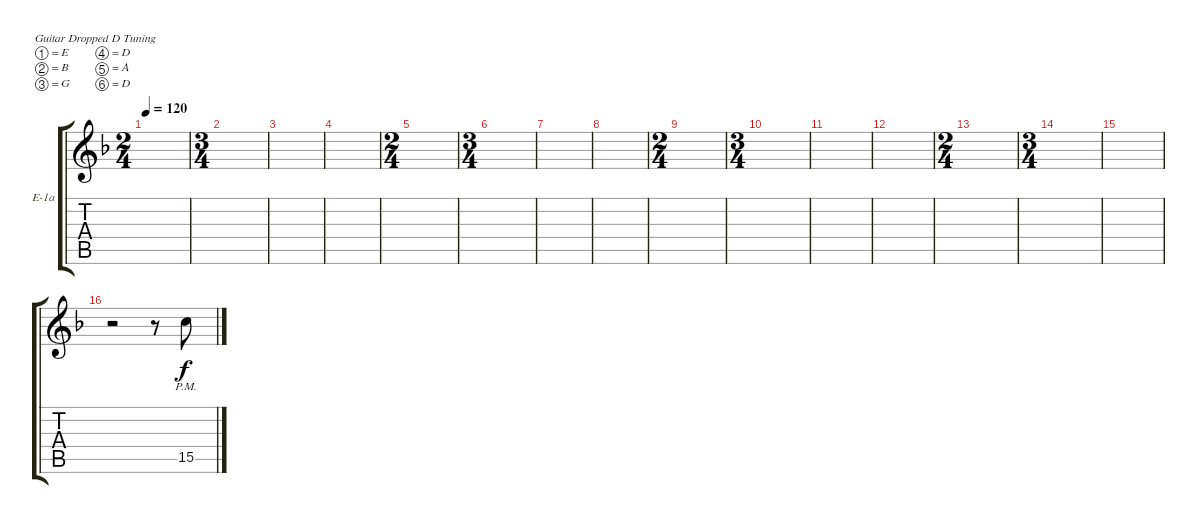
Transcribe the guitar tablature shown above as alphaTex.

\defaultSystemsLayout 4
\bracketExtendMode groupsimilarinstruments
\firstSystemTrackNameOrientation horizontal
\otherSystemsTrackNameOrientation horizontal
\track ("Effect 1a" "E-1a") {instrument electricguitarclean}
\staff {score tabs}
\tuning (E4 B3 G3 D3 A2 D2)
\ts (2 4)
\tempo 120
\clef g2
\ks f
|
\ts (3 4)
|
|
|
\ts (2 4)
|
\ts (3 4)
|
|
|
\ts (2 4)
|
\ts (3 4)
|
|
|
\ts (2 4)
|
\ts (3 4)
|
|
r.2 r.8 15.5{pm}.8
